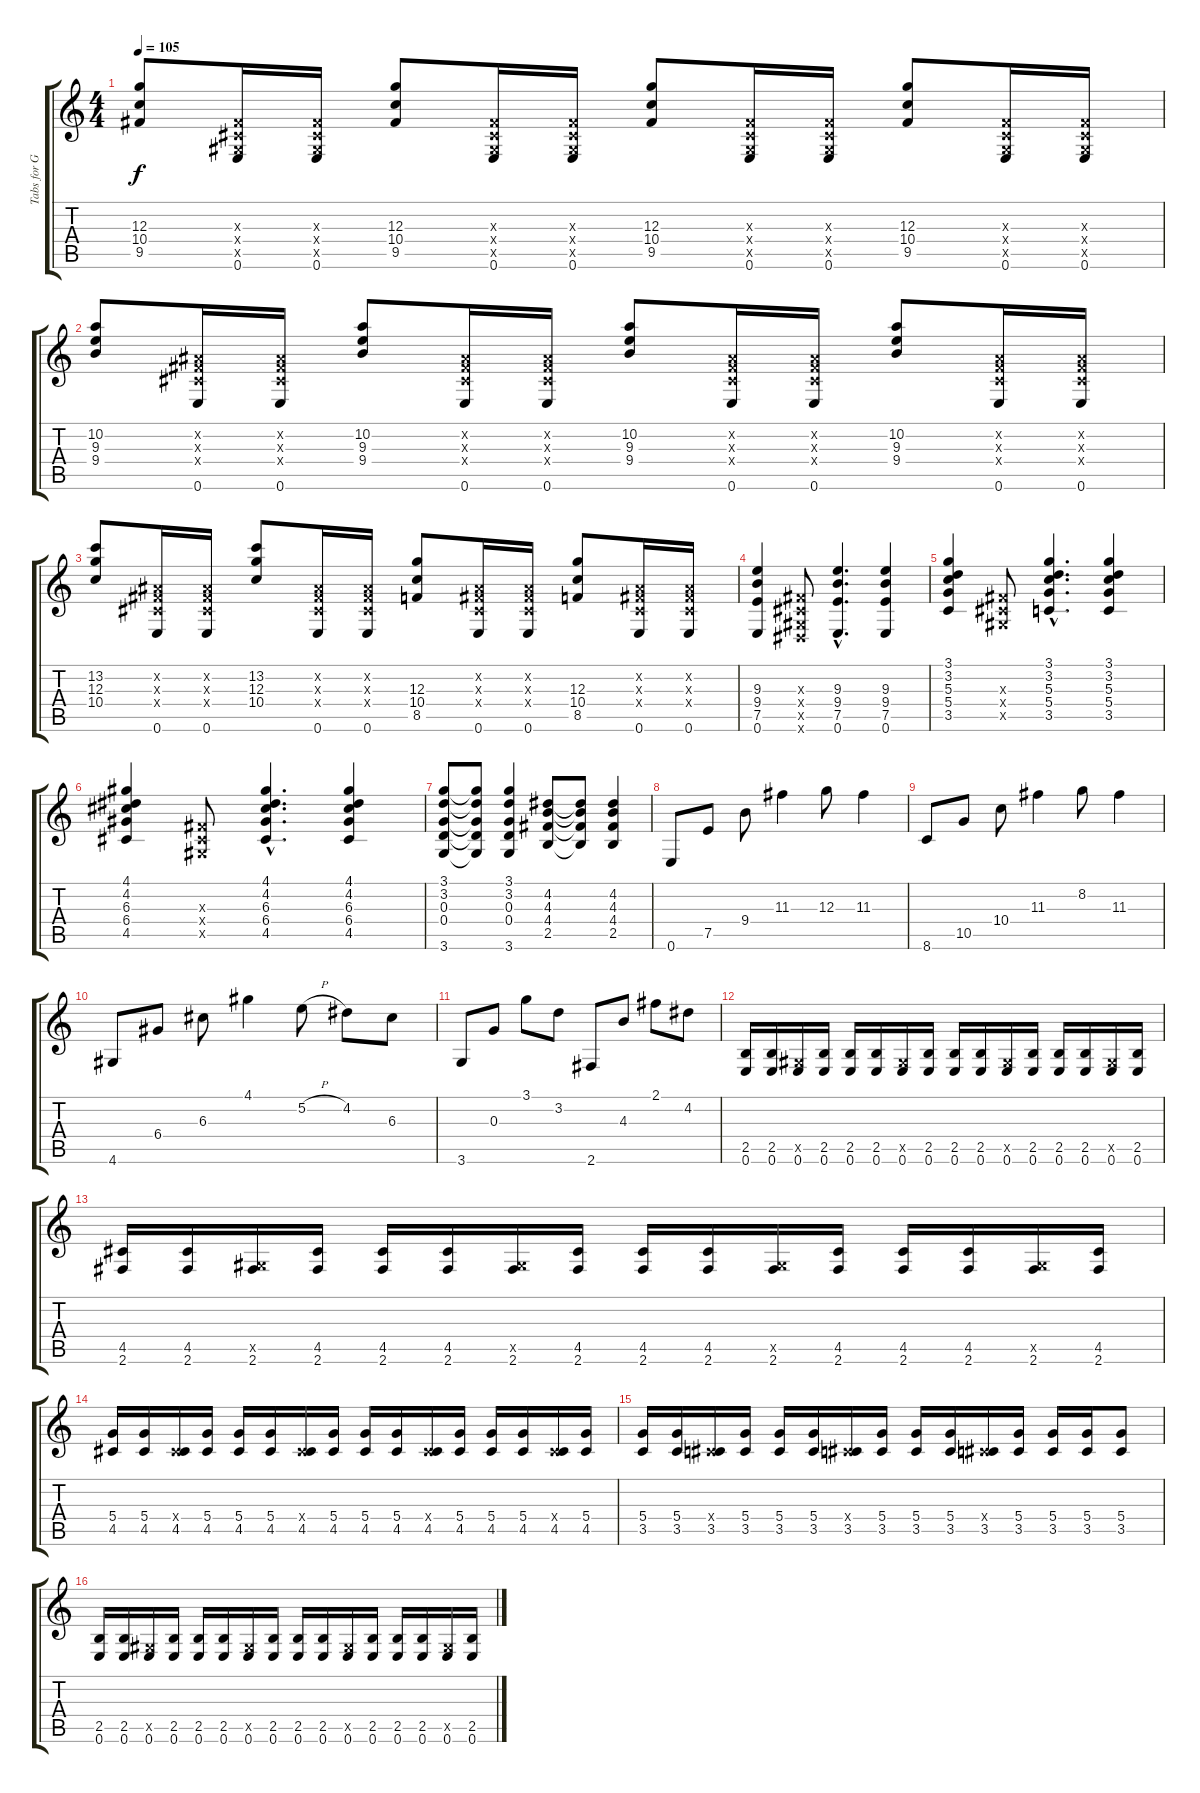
\track ("Tabs for Guitar" "Tabs for G") {instrument electricguitarclean}
\staff {score tabs}
\tuning (E4 B3 G3 D3 A2 E2) {hide}
\ts (4 4)
\tempo 105
\clef g2
\ks c
(12.3 10.4 9.5).8{dy f} (-1.3{x} -1.4{x} -1.5{x} 0.6).16 (-1.3{x} -1.4{x} -1.5{x} 0.6).16 (12.3 10.4 9.5).8 (-1.3{x} -1.4{x} -1.5{x} 0.6).16 (-1.3{x} -1.4{x} -1.5{x} 0.6).16 (12.3 10.4 9.5).8 (-1.3{x} -1.4{x} -1.5{x} 0.6).16 (-1.3{x} -1.4{x} -1.5{x} 0.6).16 (12.3 10.4 9.5).8 (-1.3{x} -1.4{x} -1.5{x} 0.6).16 (-1.3{x} -1.4{x} -1.5{x} 0.6).16 |
(10.2 9.3 9.4).8 (-1.2{x} -1.3{x} -1.4{x} 0.6).16 (-1.2{x} -1.3{x} -1.4{x} 0.6).16 (10.2 9.3 9.4).8 (-1.2{x} -1.3{x} -1.4{x} 0.6).16 (-1.2{x} -1.3{x} -1.4{x} 0.6).16 (10.2 9.3 9.4).8 (-1.2{x} -1.3{x} -1.4{x} 0.6).16 (-1.2{x} -1.3{x} -1.4{x} 0.6).16 (10.2 9.3 9.4).8 (-1.2{x} -1.3{x} -1.4{x} 0.6).16 (-1.2{x} -1.3{x} -1.4{x} 0.6).16 |
(13.2 12.3 10.4).8 (-1.2{x} -1.3{x} -1.4{x} 0.6).16 (-1.2{x} -1.3{x} -1.4{x} 0.6).16 (13.2 12.3 10.4).8 (-1.2{x} -1.3{x} -1.4{x} 0.6).16 (-1.2{x} -1.3{x} -1.4{x} 0.6).16 (12.3 10.4 8.5).8 (-1.2{x} -1.3{x} -1.4{x} 0.6).16 (-1.2{x} -1.3{x} -1.4{x} 0.6).16 (12.3 10.4 8.5).8 (-1.2{x} -1.3{x} -1.4{x} 0.6).16 (-1.2{x} -1.3{x} -1.4{x} 0.6).16 |
(9.3 9.4 7.5 0.6).4 (-1.3{x} -1.4{x} -1.5{x} -1.6{x}).8 (9.3{hac} 9.4{hac} 7.5{hac} 0.6{hac}).4{d} (9.3 9.4 7.5 0.6).4 |
(3.1 3.2 5.3 5.4 3.5).4 (-1.3{x} -1.4{x} -1.5{x}).8 (3.1{hac} 3.2{hac} 5.3{hac} 5.4{hac} 3.5{hac}).4{d} (3.1 3.2 5.3 5.4 3.5).4 |
(4.1 4.2 6.3 6.4 4.5).4 (-1.3{x} -1.4{x} -1.5{x}).8 (4.1{hac} 4.2{hac} 6.3{hac} 6.4{hac} 4.5{hac}).4{d} (4.1 4.2 6.3 6.4 4.5).4 |
(3.1 3.2 0.3 0.4 3.6).8 (3.1{t} 3.2{t} 0.3{t} 0.4{t} 3.6{t}).8 (3.1 3.2 0.3 0.4 3.6).4 (4.2 4.3 4.4 2.5).8 (4.2{t} 4.3{t} 4.4{t} 2.5{t}).8 (4.2 4.3 4.4 2.5).4 |
0.6.8 7.5.8 9.4.8 11.3.4 12.3.8 11.3.4 |
8.6.8 10.5.8 10.4.8 11.3.4 8.2.8 11.3.4 |
4.6.8 6.4.8 6.3.8 4.1.4 5.2{h}.8 4.2.8 6.3.8 |
3.6.8 0.3.8 3.1.8 3.2.8 2.6.8 4.3.8 2.1.8 4.2.8 |
(2.5 0.6).16 (2.5 0.6).16 (-1.5{x} 0.6).16 (2.5 0.6).16 (2.5 0.6).16 (2.5 0.6).16 (-1.5{x} 0.6).16 (2.5 0.6).16 (2.5 0.6).16 (2.5 0.6).16 (-1.5{x} 0.6).16 (2.5 0.6).16 (2.5 0.6).16 (2.5 0.6).16 (-1.5{x} 0.6).16 (2.5 0.6).16 |
(4.5 2.6).16 (4.5 2.6).16 (-1.5{x} 2.6).16 (4.5 2.6).16 (4.5 2.6).16 (4.5 2.6).16 (-1.5{x} 2.6).16 (4.5 2.6).16 (4.5 2.6).16 (4.5 2.6).16 (-1.5{x} 2.6).16 (4.5 2.6).16 (4.5 2.6).16 (4.5 2.6).16 (-1.5{x} 2.6).16 (4.5 2.6).16 |
(5.4 4.5).16 (5.4 4.5).16 (-1.4{x} 4.5).16 (5.4 4.5).16 (5.4 4.5).16 (5.4 4.5).16 (-1.4{x} 4.5).16 (5.4 4.5).16 (5.4 4.5).16 (5.4 4.5).16 (-1.4{x} 4.5).16 (5.4 4.5).16 (5.4 4.5).16 (5.4 4.5).16 (-1.4{x} 4.5).16 (5.4 4.5).16 |
(5.4 3.5).16 (5.4 3.5).16 (-1.4{x} 3.5).16 (5.4 3.5).16 (5.4 3.5).16 (5.4 3.5).16 (-1.4{x} 3.5).16 (5.4 3.5).16 (5.4 3.5).16 (5.4 3.5).16 (-1.4{x} 3.5).16 (5.4 3.5).16 (5.4 3.5).16 (5.4 3.5).16 (5.4 3.5).8 |
(2.5 0.6).16 (2.5 0.6).16 (-1.5{x} 0.6).16 (2.5 0.6).16 (2.5 0.6).16 (2.5 0.6).16 (-1.5{x} 0.6).16 (2.5 0.6).16 (2.5 0.6).16 (2.5 0.6).16 (-1.5{x} 0.6).16 (2.5 0.6).16 (2.5 0.6).16 (2.5 0.6).16 (-1.5{x} 0.6).16 (2.5 0.6).16
